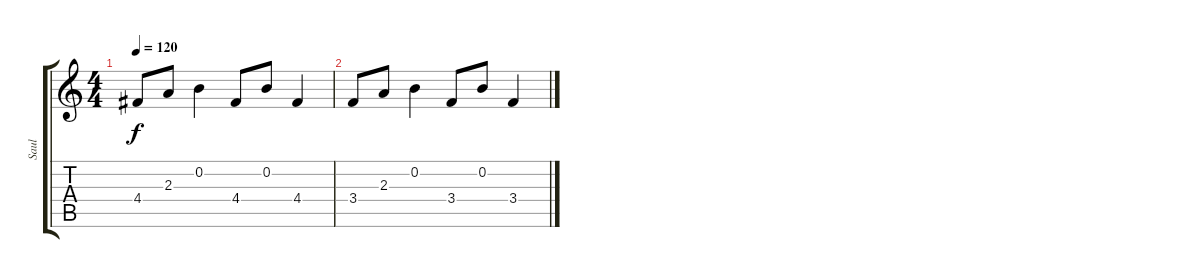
\track ("Saul" "Saul") {instrument electricguitarclean}
\staff {score tabs}
\tuning (E4 B3 G3 D3 A2 E2) {hide}
\ts (4 4)
\tempo 120
\clef g2
\ks c
4.4.8{dy f} 2.3.8 0.2.4 4.4.8 0.2.8 4.4.4 |
3.4.8 2.3.8 0.2.4 3.4.8 0.2.8 3.4.4
